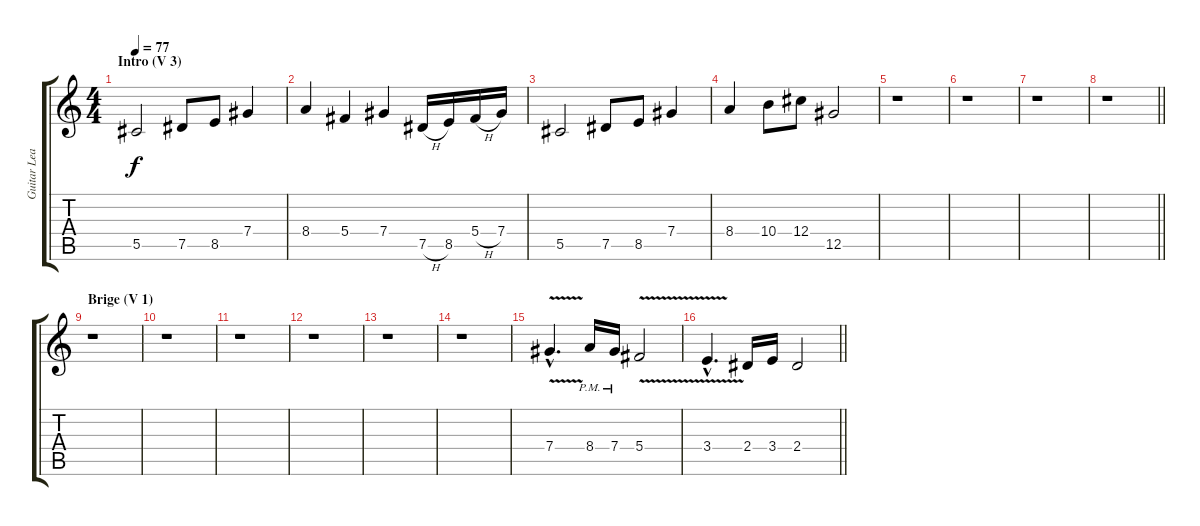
\track ("Guitar Lead 2" "Guitar Lea") {instrument distortionguitar}
\staff {score tabs}
\tuning (Eb4 Bb3 Gb3 Db3 Ab2 Eb2) {hide}
\ts (4 4)
\section ("" "Intro (V 3)")
\tempo 77
\clef g2
\ks c
5.5.2{dy f} 7.5.8 8.5.8 7.4.4 |
8.4.4 5.4.4 7.4.4 7.5{h}.16 8.5.16 5.4{h}.16 7.4.16 |
5.5.2 7.5.8 8.5.8 7.4.4 |
8.4.4 10.4.8 12.4.8 12.5.2 |
r.1 |
r.1 |
r.1 |
\barLineRight lightlight
r.1 |
\section ("" "Brige (V 1)")
r.1 |
r.1 |
r.1 |
r.1 |
r.1 |
r.1 |
7.4{v hac}.4{d} 8.4{pm}.16 7.4{pm}.16 5.4{v}.2 |
\barLineRight lightlight
3.4{v hac}.4{d} 2.4.16 3.4.16 2.4.2
